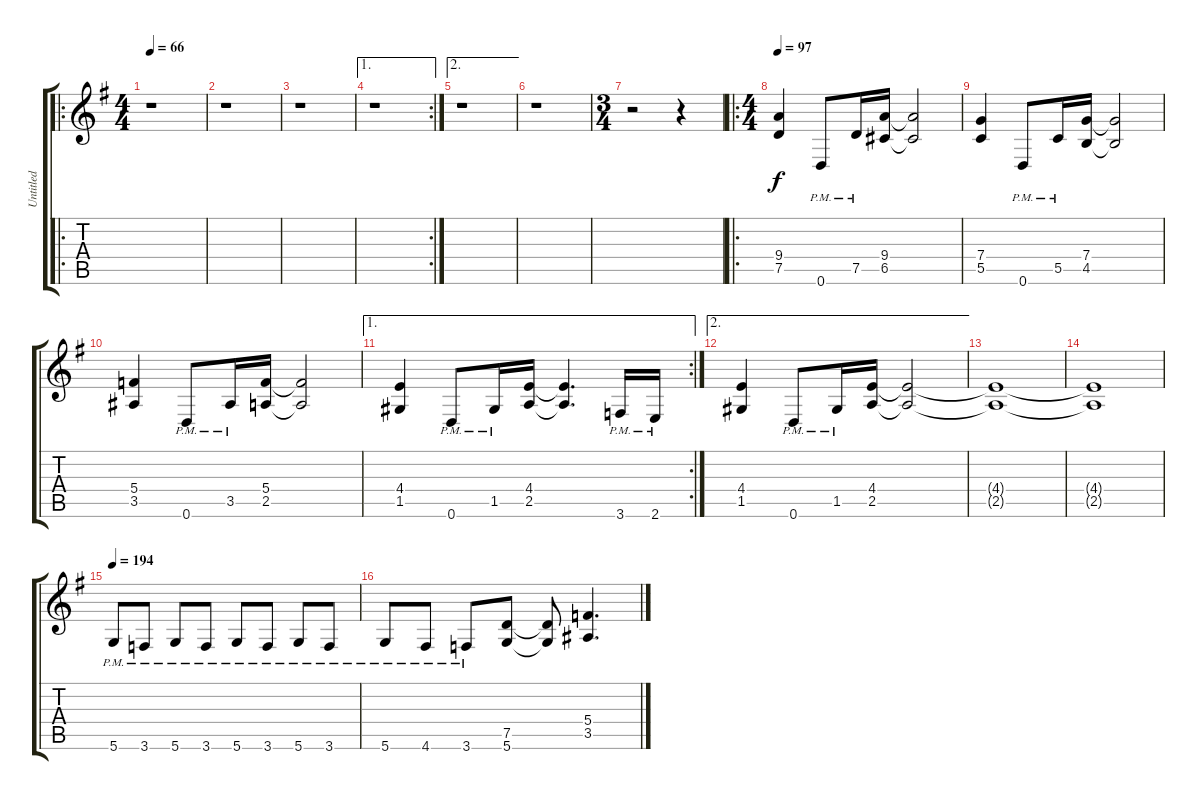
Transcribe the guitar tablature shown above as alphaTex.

\track ("Untitled" "Untitled") {instrument distortionguitar}
\staff {score tabs}
\tuning (D4 A3 F3 C3 G2 D2) {hide}
\ro
\ts (4 4)
\tempo 66
\clef g2
\ks g
r.1{dy f instrument distortionguitar} |
r.1 |
r.1 |
\ae 1
\rc 2
r.1 |
\ae 2
r.1 |
r.1 |
\ts (3 4)
r.2 r.4 |
\ro
\ts (4 4)
\tempo 97
(9.4 7.5).4 0.6{pm}.8 7.5{pm}.16 (9.4 6.5).16 (9.4{t} 6.5{t}).2 |
(7.4 5.5).4 0.6{pm}.8 5.5{pm}.16 (7.4 4.5).16 (7.4{t} 4.5{t}).2 |
(5.4 3.5).4 0.6{pm}.8 3.5{pm}.16 (5.4 2.5).16 (5.4{t} 2.5{t}).2 |
\ae 1
\rc 2
(4.4 1.5).4 0.6{pm}.8 1.5{pm}.16 (4.4 2.5).16 (4.4{t} 2.5{t}).4{d} 3.6{pm}.16 2.6{pm}.16 |
\ae 2
(4.4 1.5).4 0.6{pm}.8 1.5{pm}.16 (4.4 2.5).16 (4.4{t} 2.5{t}).2 |
(4.4{t} 2.5{t}).1 |
(4.4{t} 2.5{t}).1 |
\tempo 194
5.6{pm}.8 3.6{pm}.8 5.6{pm}.8 3.6{pm}.8 5.6{pm}.8 3.6{pm}.8 5.6{pm}.8 3.6{pm}.8 |
5.6{pm}.8 4.6{pm}.8 3.6{pm}.8 (7.5 5.6).8 (7.5{t} 5.6{t}).8 (5.4 3.5).4{d}
